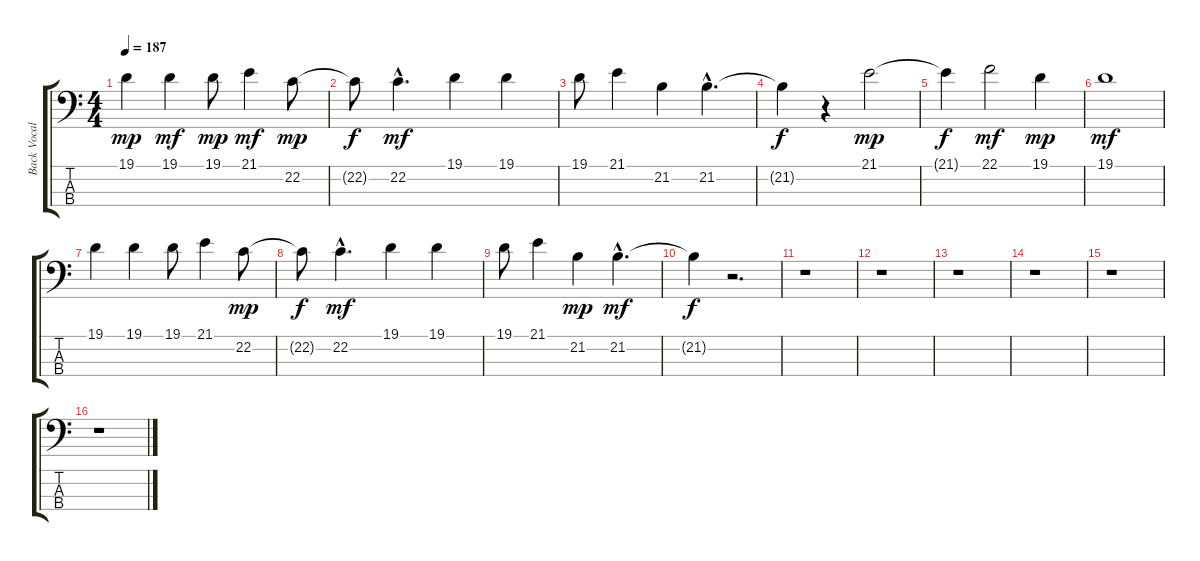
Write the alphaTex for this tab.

\track ("Back Vocals" "Back Vocal") {instrument bassoon}
\staff {score tabs}
\tuning (G2 D2 A1 E1) {hide}
\ts (4 4)
\tempo 187
\clef f4
\ks c
19.1.4{dy mp} 19.1.4{dy mf} 19.1.8{dy mp} 21.1.4{dy mf} 22.2.8{dy mp} |
22.2{t}.8{dy f} 22.2{hac}.4{d dy mf} 19.1.4 19.1.4 |
19.1.8 21.1.4 21.2.4 21.2{hac}.4{d} |
21.2{t}.4{dy f} r.4 21.1.2{dy mp} |
21.1{t}.4{dy f} 22.1.2{dy mf} 19.1.4{dy mp} |
19.1.1{dy mf} |
19.1.4 19.1.4 19.1.8 21.1.4 22.2.8{dy mp} |
22.2{t}.8{dy f} 22.2{hac}.4{d dy mf} 19.1.4 19.1.4 |
19.1.8 21.1.4 21.2.4{dy mp} 21.2{hac}.4{d dy mf} |
21.2{t}.4{dy f} r.2{d} |
r.1 |
r.1 |
r.1 |
r.1 |
r.1 |
r.1
